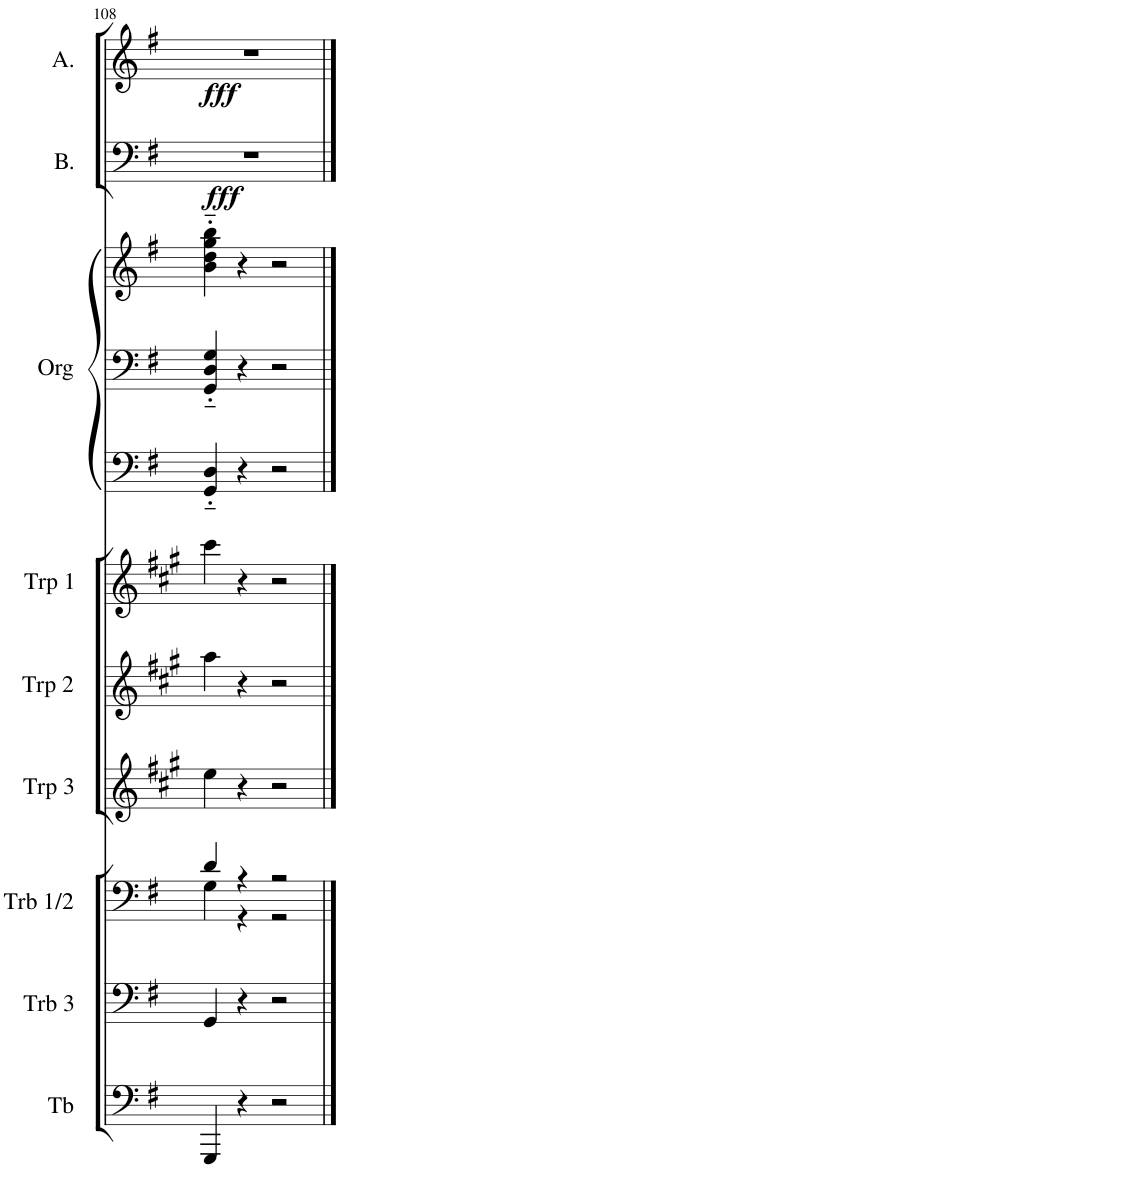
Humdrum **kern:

**kern	**kern	**kern	**kern	**kern	**kern	**kern	**kern	**kern
*part7	*part6	*part5	*part4	*part3	*part2	*part1	*part1	*part1
*staff9	*staff8	*staff7	*staff6	*staff5	*staff4	*staff3	*staff2	*staff1
*I"Tuba	*I"Trombone 3	*I"Trombone 1 &amp; 2	*I"Trumpet 3	*I"Trumpet 2	*I"Trumpet 1	*I"Organ	*	*
*I'Tb	*I'Trb 3	*I'Trb 1/2	*I'Trp 3	*I'Trp 2	*I'Trp 1	*I'Org	*	*
!!LO:PB:g=z
*clefF4	*clefF4	*clefF4	*clefG2	*clefG2	*clefG2	*clefF4	*clefF4	*clefG2
*	*	*	*Trd1c2	*Trd1c2	*Trd1c2	*	*	*
*k[f#]	*k[f#]	*k[f#]	*k[f#c#g#]	*k[f#c#g#]	*k[f#c#g#]	*k[f#]	*k[f#]	*k[f#]
*G:	*G:	*G:	*A:	*A:	*A:	*G:	*G:	*G:
*M4/4	*M4/4	*M4/4	*M4/4	*M4/4	*M4/4	*M4/4	*M4/4	*M4/4
=108	=108	=108	=108	=108	=108	=108	=108	=108
*	*	*^	*	*	*	*	*	*
4GGG/	4GG/	4d/	4G\	4ee\	4aa\	4ccc#\	4GG/'~ 4D/'~	4GG/'~ 4D/'~ 4G/'~	4b\'~ 4dd\'~ 4gg\'~ 4bb\'~
4r	4r	4r	4r	4r	4r	4r	4r	4r	4r
2r	2r	2r	2r	2r	2r	2r	2r	2r	2r
*	*	*v	*v	*	*	*	*	*	*
==	==	==	==	==	==	==	==	==
*-	*-	*-	*-	*-	*-	*-	*-	*-
